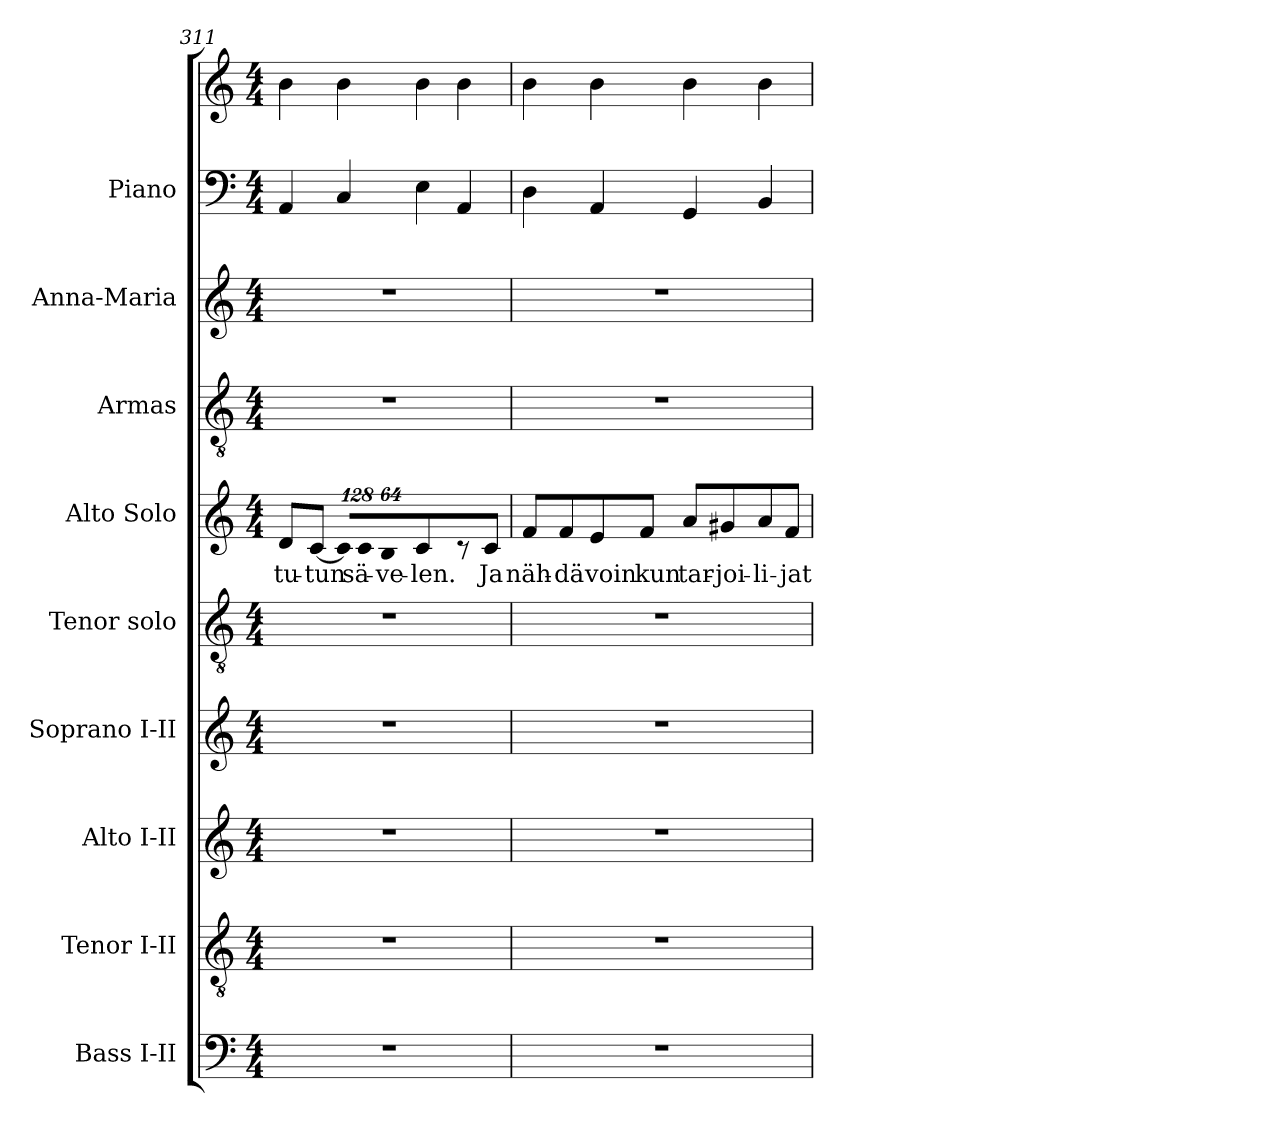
**kern	**kern	**kern	**kern	**kern	**kern	**text	**kern	**kern	**kern	**kern
*part9	*part8	*part7	*part6	*part5	*part4	*part4	*part3	*part2	*part1	*part1
*staff10	*staff9	*staff8	*staff7	*staff6	*staff5	*staff5	*staff4	*staff3	*staff2	*staff1
*I"Bass I-II	*I"Tenor I-II	*I"Alto I-II	*I"Soprano I-II	*I"Tenor solo	*I"Alto Solo	*	*I"Armas	*I"Anna-Maria	*I"Piano	*
*I'B.	*I'T.	*I'A.	*I'S.	*I'T. Solo	*I'A. Solo	*	*I'Armas	*I'A-M	*I'Pno.	*
*clefF4	*clefGv2	*clefG2	*clefG2	*clefGv2	*clefG2	*	*clefGv2	*clefG2	*clefF4	*clefG2
*	*ITrd7c12	*	*	*ITrd7c12	*	*	*ITrd7c12	*	*	*
*k[]	*k[]	*k[]	*k[]	*k[]	*k[]	*	*k[]	*k[]	*k[]	*k[]
*C:	*C:	*C:	*C:	*C:	*C:	*	*C:	*C:	*C:	*C:
*M4/4	*M4/4	*M4/4	*M4/4	*M4/4	*M4/4	*	*M4/4	*M4/4	*M4/4	*M4/4
=311	=311	=311	=311	=311	=311	=311	=311	=311	=311	=311
!	!	!	!	!	!	!LO:LY:b:color=#000000	!	!	!	!
1r	1r	1r	1r	1r	8di/L	tu-	1r	1r	4AAi/	4bi
!	!	!	!	!	!	!LO:LY:b:color=#000000	!	!	!	!
.	.	.	.	.	[<8ci/J	-tun	.	.	.	.
*	*	*	*	*	*Xbrackettup	*	*	*	*	*
!	!	!	!	!	!LO:N:vis=8	!	!	!	!	!
.	.	.	.	.	1024%85ci/L]	.	.	.	4Ci/	4bi
!	!	!	!	!	!LO:N:vis=8	!	!	!	!	!
!	!	!	!	!	!	!LO:LY:b:color=#000000	!	!	!	!
.	.	.	.	.	1024%85ci/	sä-	.	.	.	.
!	!	!	!	!	!LO:N:vis=8	!	!	!	!	!
!	!	!	!	!	!	!LO:LY:b:color=#000000	!	!	!	!
.	.	.	.	.	512%43Bi/J	-ve-	.	.	.	.
!	!	!	!	!	!	!LO:LY:b:color=#000000	!	!	!	!
.	.	.	.	.	4ci/	-len.	.	.	4Ei\	4bi
.	.	.	.	.	8r	.	.	.	4AAi/	4bi
!	!	!	!	!	!	!LO:LY:b:color=#000000	!	!	!	!
.	.	.	.	.	8ci/	Ja	.	.	.	.
=312	=312	=312	=312	=312	=312	=312	=312	=312	=312	=312
!	!	!	!	!	!	!LO:LY:b:color=#000000	!	!	!	!
1r	1r	1r	1r	1r	8fi/L	näh-	1r	1r	4Di\	4bi
!	!	!	!	!	!	!LO:LY:b:color=#000000	!	!	!	!
.	.	.	.	.	8fi/	-dä	.	.	.	.
!	!	!	!	!	!	!LO:LY:b:color=#000000	!	!	!	!
.	.	.	.	.	8ei/	voin	.	.	4AAi/	4bi
!	!	!	!	!	!	!LO:LY:b:color=#000000	!	!	!	!
.	.	.	.	.	8fi/J	kun	.	.	.	.
!	!	!	!	!	!	!LO:LY:b:color=#000000	!	!	!	!
.	.	.	.	.	8ai/L	tar-	.	.	4GGi/	4bi
!	!	!	!	!	!	!LO:LY:b:color=#000000	!	!	!	!
.	.	.	.	.	8g#Xi/	-joi-	.	.	.	.
!	!	!	!	!	!	!LO:LY:b:color=#000000	!	!	!	!
.	.	.	.	.	8ai/	-li-	.	.	4BBi/	4bi
!	!	!	!	!	!	!LO:LY:b:color=#000000	!	!	!	!
.	.	.	.	.	8fi/J	-jat	.	.	.	.
=	=	=	=	=	=	=	=	=	=	=
*-	*-	*-	*-	*-	*-	*-	*-	*-	*-	*-
